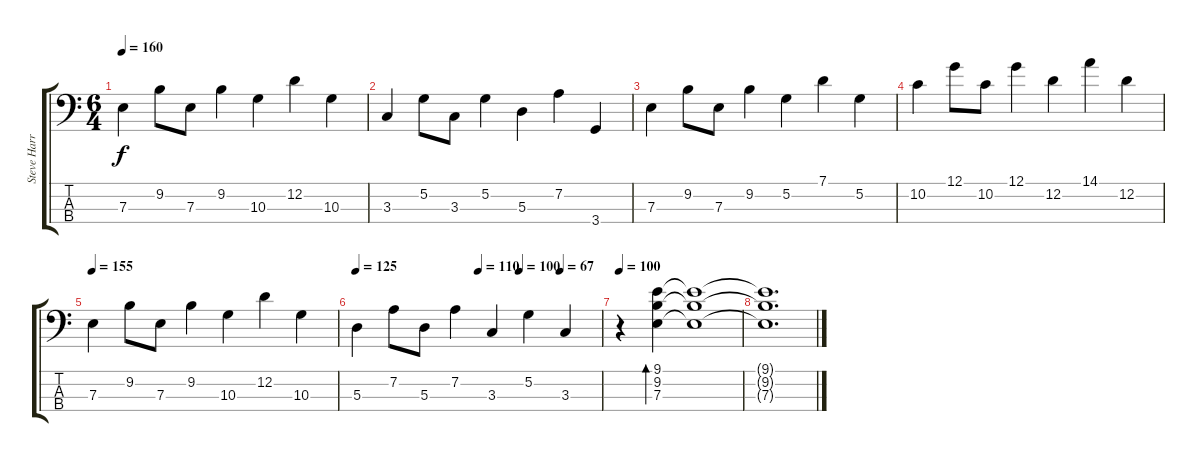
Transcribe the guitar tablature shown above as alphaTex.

\track ("Steve Harris" "Steve Harr") {instrument electricbassfinger}
\staff {score tabs}
\tuning (G2 D2 A1 E1) {hide}
\ts (6 4)
\tempo 160
\clef f4
\ks c
7.3.4{dy f} 9.2.8 7.3.8 9.2.4 10.3.4 12.2.4 10.3.4 |
3.3.4 5.2.8 3.3.8 5.2.4 5.3.4 7.2.4 3.4.4 |
7.3.4 9.2.8 7.3.8 9.2.4 5.2.4 7.1.4 5.2.4 |
10.2.4 12.1.8 10.2.8 12.1.4 12.2.4 14.1.4 12.2.4 |
\tempo 155
7.3.4 9.2.8 7.3.8 9.2.4 10.3.4 12.2.4 10.3.4 |
\tempo 125
\tempo (110 0.5)
\tempo (100 0.6666666666666666)
\tempo (67 0.8333333333333334)
5.3.4 7.2.8 5.3.8 7.2.4 3.3.4 5.2.4 3.3.4 |
\tempo 100
r.4 (9.1 9.2 7.3).4{bd 480} (9.1{t} 9.2{t} 7.3{t}).1 |
(9.1{t} 9.2{t} 7.3{t}).1{d}
